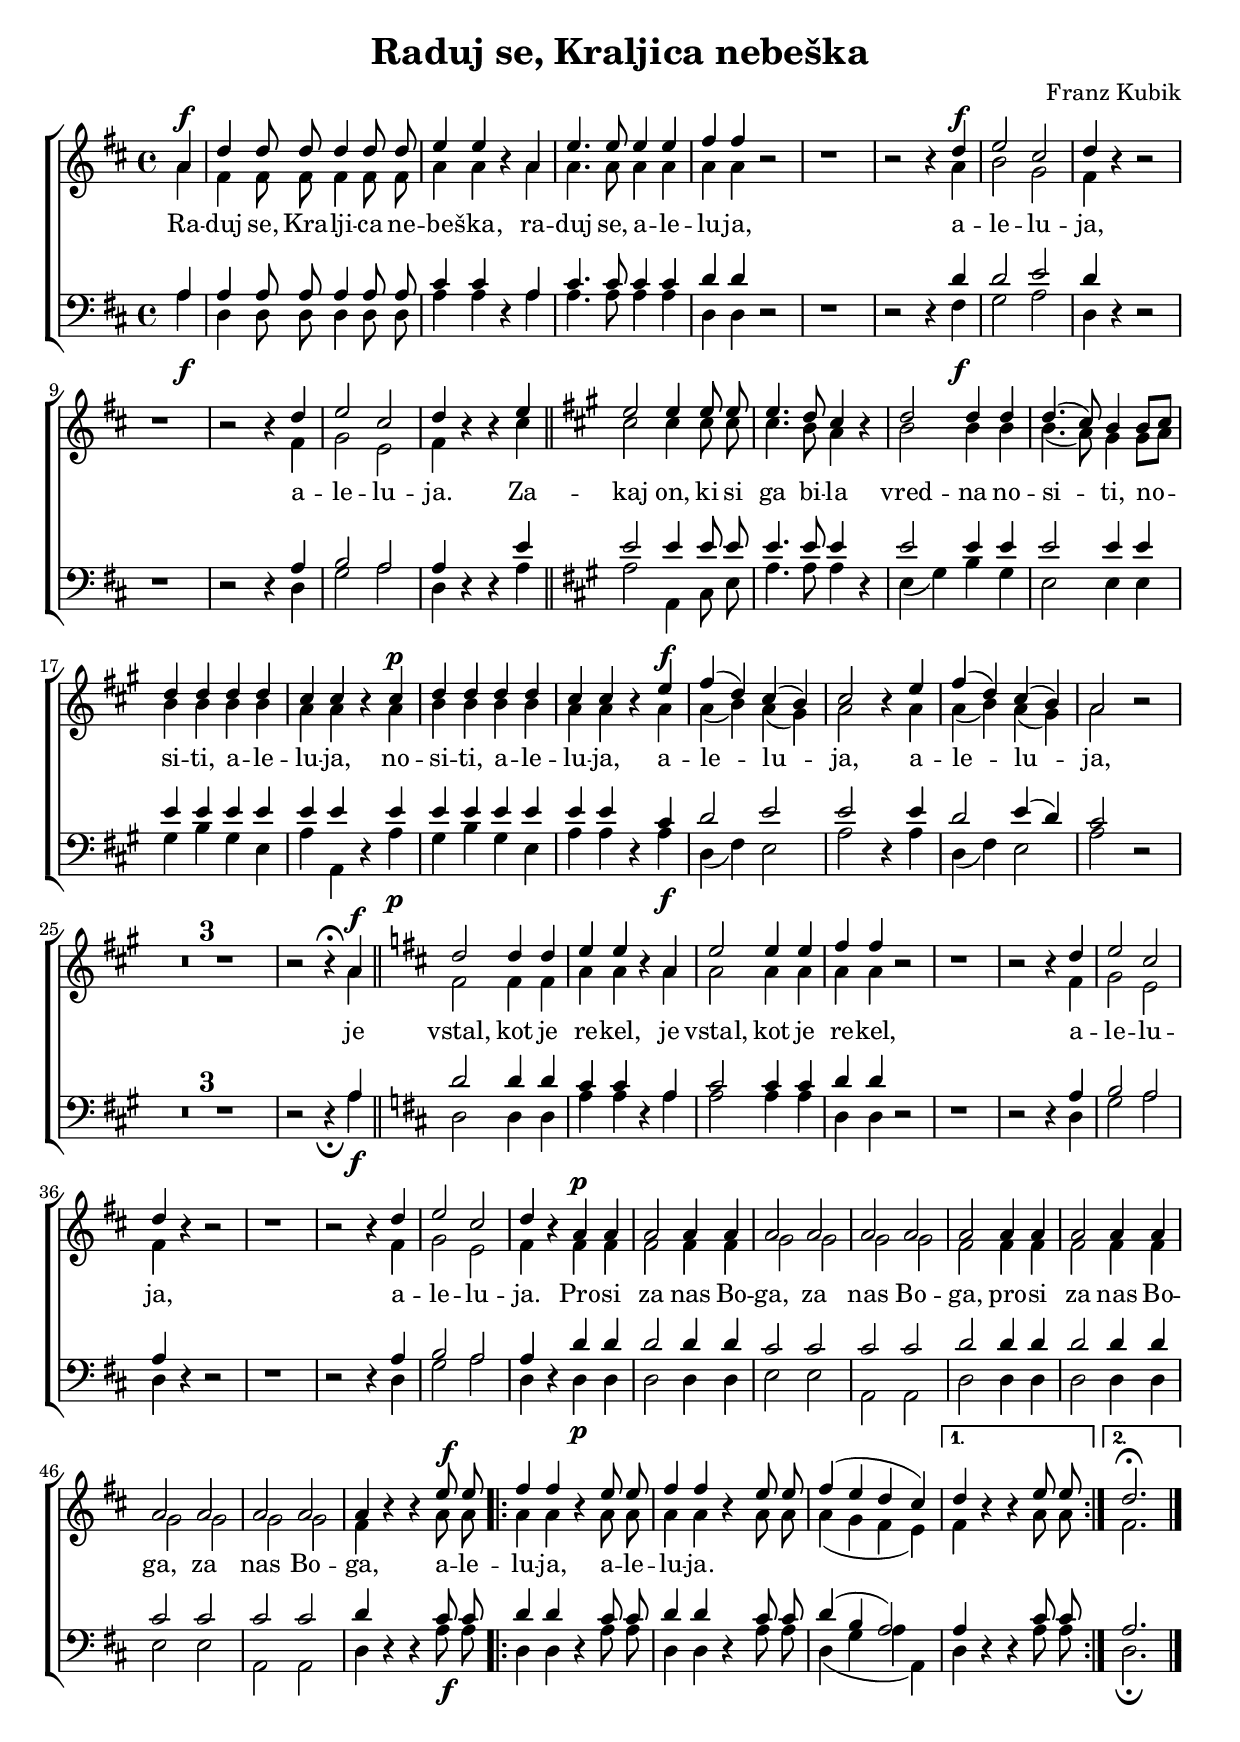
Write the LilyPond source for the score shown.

\version "2.22.2"
\language "deutsch"
\header{
  title = "Raduj se, Kraljica nebeška"
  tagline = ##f
  composer = "Franz Kubik"
}

global = { \key d \major \time 4/4 \autoBeamOff \compressEmptyMeasures}

sopran = \relative  {
  \global
  \partial 4
  a'4 d4 d8 d8 d4 d8 d8 e4 e4 r4
  a,4 e'4. e8 e4 e4 fis4 fis4
  r2 r1 r2 r4
  d4 e2 cis2 d4 r4 r2
  r1 r2 r4 
  d4 e2 cis2 d4 r4
  r4 e4
  \bar "||" \key a \major
  e2 e4 e8 e8 e4. d8 cis4 r4
  d2 d4 d4 d4.(cis8) h4
  h8[cis8] d4 d4 d4 d4 cis4 cis4 r4
  cis4 d4 d4 d4 d4 cis4 cis4 r4
  e4 fis4(d4) cis4(h4) cis2 r4
  e4 fis4(d4) cis4(h4) a2
  r2 R1*3 r2 r4\fermata
  %R1*3-"rit." r2 r4\fermata
  a4 \bar "||" \key d \major
  %a4-"a tempo" \bar "||" \key d \major
  d2 d4 d4 e4 e4 r4
  a,4 e'2 e4 e4 fis4 fis4
  r2 r1 r2 r4
  d4 e2 cis2 d4
  r4 r2 r1 r2 r4
  d4 e2 cis2 d4 r4
  a4 a4 a2 a4 a4 a2
  a2 a2 a2 a2
  a4 a4 a2 a4 a4 a2
  a2 a2 a2 a4 r4 r4
  e'8 e8
  \repeat volta 2 {
    fis4 fis4 r4
    e8 e8 fis4 fis4 r4
    e8 e8 fis4(e4 d4 cis4)
  }
  \alternative {
    {d4 r4 r4 e8 e8}
    {d2.\fermata}
  }
}
alto = \relative  {
  \global \partial 4
  a'4 fis4 fis8 fis8 fis4 fis8 fis8 a4 a4 r4
  a4 a4. a8 a4 a4 a4 a4
  r2 r1 r2 r4
  a4 h2 g2 fis4
  r4 r2 r1 r2 r4
  fis4 g2 e2 fis4 r4 r4
  cis'4
  \bar "||" \key a \major
  cis2 cis4 cis8 cis8 cis4. h8 a4 r4
  h2 h4 h4 h4.(a8) gis4
  gis8[a8] h4 h4
  h4 h4 a4 a4 r4
  a4 h4 h4
  h4 h4 a4 a4 r4
  a4 a4(h4) a4(gis4) a2 r4
  a4 a4(h4) a4(gis4) a2
  r2 R1*3 r2 r4
  a4 \bar "||" \key d \major
  fis2 fis4 fis4 a4 a4 r4
  a4 a2 a4 a4 a4 a4
  r2 r1 r2 r4
  fis4 g2 e2 fis4
  r4 r2 r1 r2 r4
  fis4 g2 e2 fis4 r4
  fis4 fis4 fis2 fis4 fis4 g2 g2 g2 g2 fis2
  fis4 fis4 fis2 fis4 fis4 g2 g2 g2 g2 fis4 r4 r4
  a8 a8
  \repeat volta 2 {
    a4 a4 r4
    a8 a8 a4 a4 r4
    a8 a8 a4(g4 fis4 e4)
  }
  \alternative {
    {fis4 r4 r4 a8 a8}
    {fis2.}
  }
}
tenor = \relative {
  \global \partial 4
  a4 a4 a8 a8 a4 a8 a8 cis4 cis4 r4
  a4 cis4. cis8 cis4 cis4 d4 d4
  r2 r1 r2 r4
  d4 d2 e2 d4
  r4 r2 r1 r2 r4
  a4 h2 a2 a4 r4 r4
  e'4 \bar "||" \key a \major
  e2 e4 e8 e8 e4. e8 e4 r4
  e2 e4 e4 e2 e4 e4 e4 e4
  e4 e4 e4 e4 r4
  e4 e4 e4
  e4 e4 e4 e4 r4
  cis4 d2 e2 e2 r4
  e4 d2 e4(d4) cis2
  r2 R1*3 r2 r4
  a4 \bar "||" \key d \major
  d2 d4 d4 cis4 cis4 r4
  a4 cis2 cis4 cis4 d4 d4
  r2 r1 r2 r4
  a4 h2 a2 a4
  r4 r2 r1 r2 r4
  a4 h2 a2 a4 r4
  d4 d4 d2 d4 d4 cis2 cis2 cis2 cis2 d2
  d4 d4 d2 d4 d4 cis2 cis2 cis2 cis2 d4 r4 r4
  cis8 cis8
  \repeat volta 2 {
    d4 d4 r4
    cis8 cis8 d4 d4 r4
    cis8 cis8 d4(h4 a2)
  }
  \alternative {
    {a4 r4 r4 cis8 cis8}
    {a2.}
  }
}
bass = \relative  {
  \global \partial 4
  a4 d,4 d8 d8 d4 d8 d8 a'4 a4 r4
  a4 a4. a8 a4 a4 d,4 d4
  r2 r1 r2 r4
  fis4 g2 a2 d,4
  r4 r2 r1 r2 r4
  d4 g2 a2 d,4 r4 r4
  a'4 \bar "||" \key a \major
  a2 a,4 cis8 e8 a4. a8 a4 r4
  e4(gis4) h4 gis4 e2 e4
  e4 gis4 h4
  gis4 e4 a4 a,4 r4
  a'4 gis4 h4 gis4 e4 a4 a4 r4
  a4 d,4(fis4) e2 a2 r4
  a4 d,4(fis4) e2 a2
  r2 R1*3 r2 r4\fermata
  a4 \bar "||" \key d \major
  d,2 d4 d4 a'4 a4 r4
  a4 a2 a4 a4 d,4 d4
  r2 r1 r2 r4
  d4 g2 a2 d,4
  r4 r2 r1 r2 r4
  d4 g2 a2 d,4 r4
  d4 d4 d2 d4 d4 e2 e2 a,2 a2 d2
  d4 d4 d2 d4 d4 e2 e2 a,2 a2 d4 r4 r4
  a'8 a8
  \repeat volta 2 {
    d,4 d4 r4
    a'8 a8 d,4 d4 r4
    a'8 a8 d,4(g4 a4 a,4)
  }
  \alternative {
    {d4 r4 r4 a'8 a8}
    {d,2.\fermata}
  }
}

besedilo = \lyricmode {
  Ra -- duj se, Kra -- lji -- ca ne -- be -- ška,
  ra -- duj se, a -- le -- lu -- ja,
  a -- le -- lu -- ja,
  a -- le -- lu -- ja.
  Za -- kaj on, ki si ga bi -- la
  vred -- na no -- si -- ti,
  no -- si -- ti, a -- le -- lu -- ja,
  no -- si -- ti, a -- le -- lu -- ja,
  a -- le -- lu -- ja,
  a -- le -- lu -- ja,
  je vstal, kot je re -- kel,
  je vstal, kot je re -- kel,
  a -- le -- lu -- ja,
  a -- le -- lu -- ja.
  Pro -- si za nas Bo -- ga, za nas Bo -- ga,
  pro -- si za nas Bo -- ga, za nas Bo -- ga,
  a -- le -- lu -- ja,
  a -- le -- lu -- ja.
}

dinamika = {
      \partial 4
      s4\f
      s1*5 s2 s4 s4\f
      s1*11 s2 s4 s4\p
      s1 s2 s4 s4\f
      s1*7 s2 s4 s4\f
      s1*11 s2 s4\p s4
      s1*7 s2 s4 s8\f s8
      s1*4 s2. \bar "|."
}

\score {
  \new ChoirStaff <<
    \new Dynamics {
      \dinamika
    }
    \new Staff \with {
      \consists "Merge_rests_engraver"
    }
    <<
      %\tempo \markup "Andante religioso."
      \new Voice = "Sop" { \voiceOne \sopran }
      \new Voice = "Alto" { \voiceTwo \alto }
      \new Lyrics \lyricsto "Sop" \besedilo
    >>
    \new Staff \with {
      \consists "Merge_rests_engraver"
    }
    <<
      \clef "bass"
      \new Voice = "Tenor" { \voiceOne \tenor }
      \new Voice = "Bass" { \voiceTwo \bass }
    >>
    \new Dynamics {
      \dinamika
    }
  >>
  \layout {
    %#(layout-set-staff-size 16)
    indent=#0
    \context {
      \Score
    }
  }
}
\paper {
  %annotate-spacing = ##t
  ragget-last-bottom = ##f
  ragged-bottom = ##f
  page-count = #1
  %system-system-spacing = #'((basic-distance . 0.1) (padding . 0))
  %system-count = #10
%  #(set-paper-size "a5")
}
